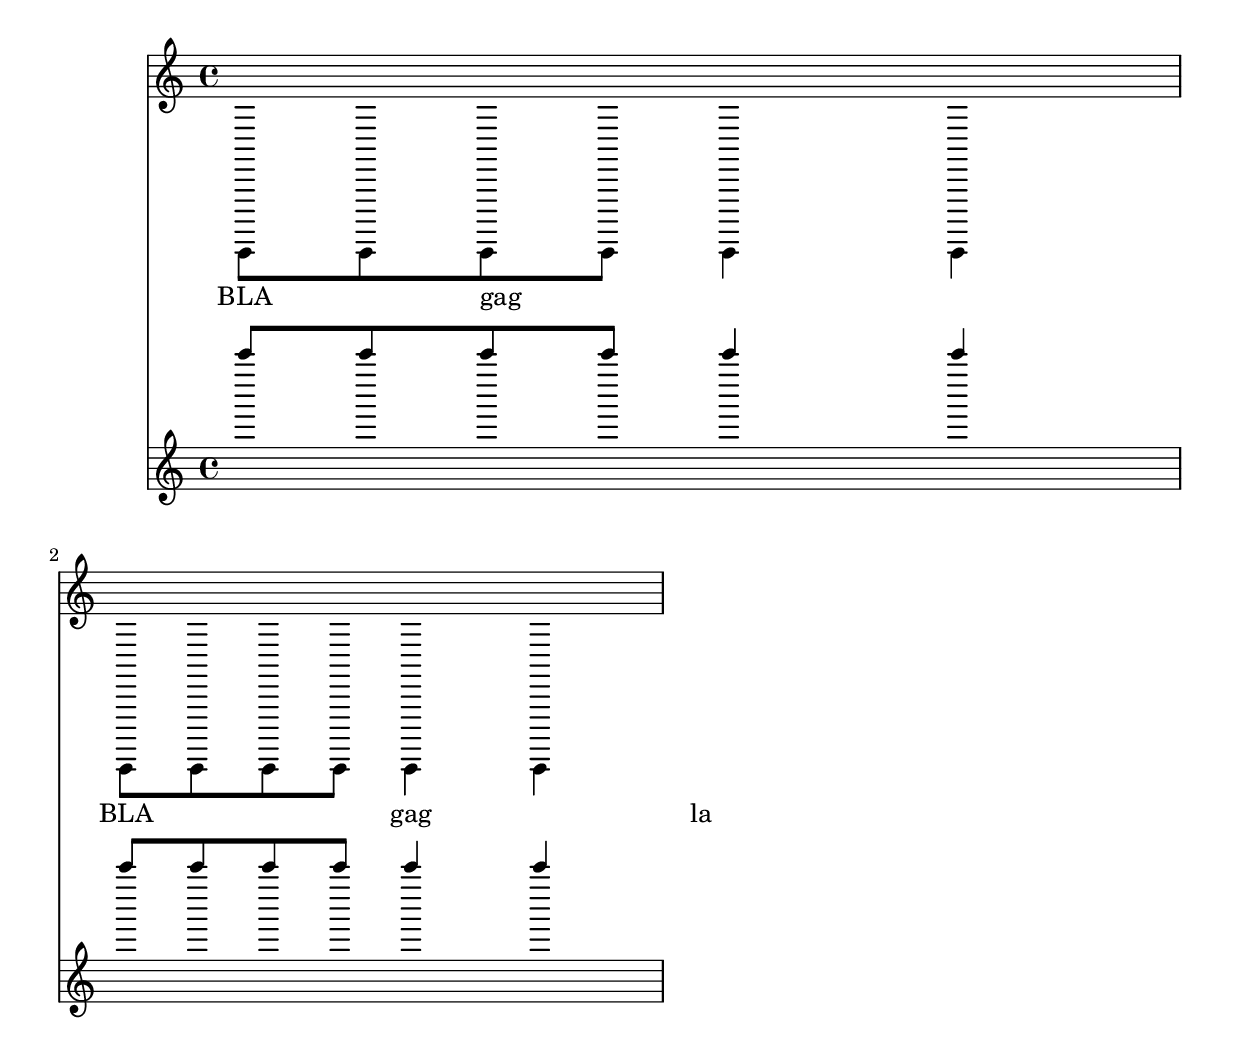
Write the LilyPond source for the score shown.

\version "1.7.18"
\score{
	<
		\context Staff = o \notes\relative c,,, { 
			\stemDown  c8-[ c c c] c4 c4 \break  c8-[ c c c] c4 c4
		}
		\context Lyrics \lyrics{
			BLA gag _2 < { BLA gag } { BLA gag la } > _2 
		}
		\context Staff = t \notes\relative c''''' { 
			\stemUp  c8-[ c c c] c4 c  c8-[ c c c] c4 c
		} 
	>
	\paper{

	}
}


%% new-chords-done %%
